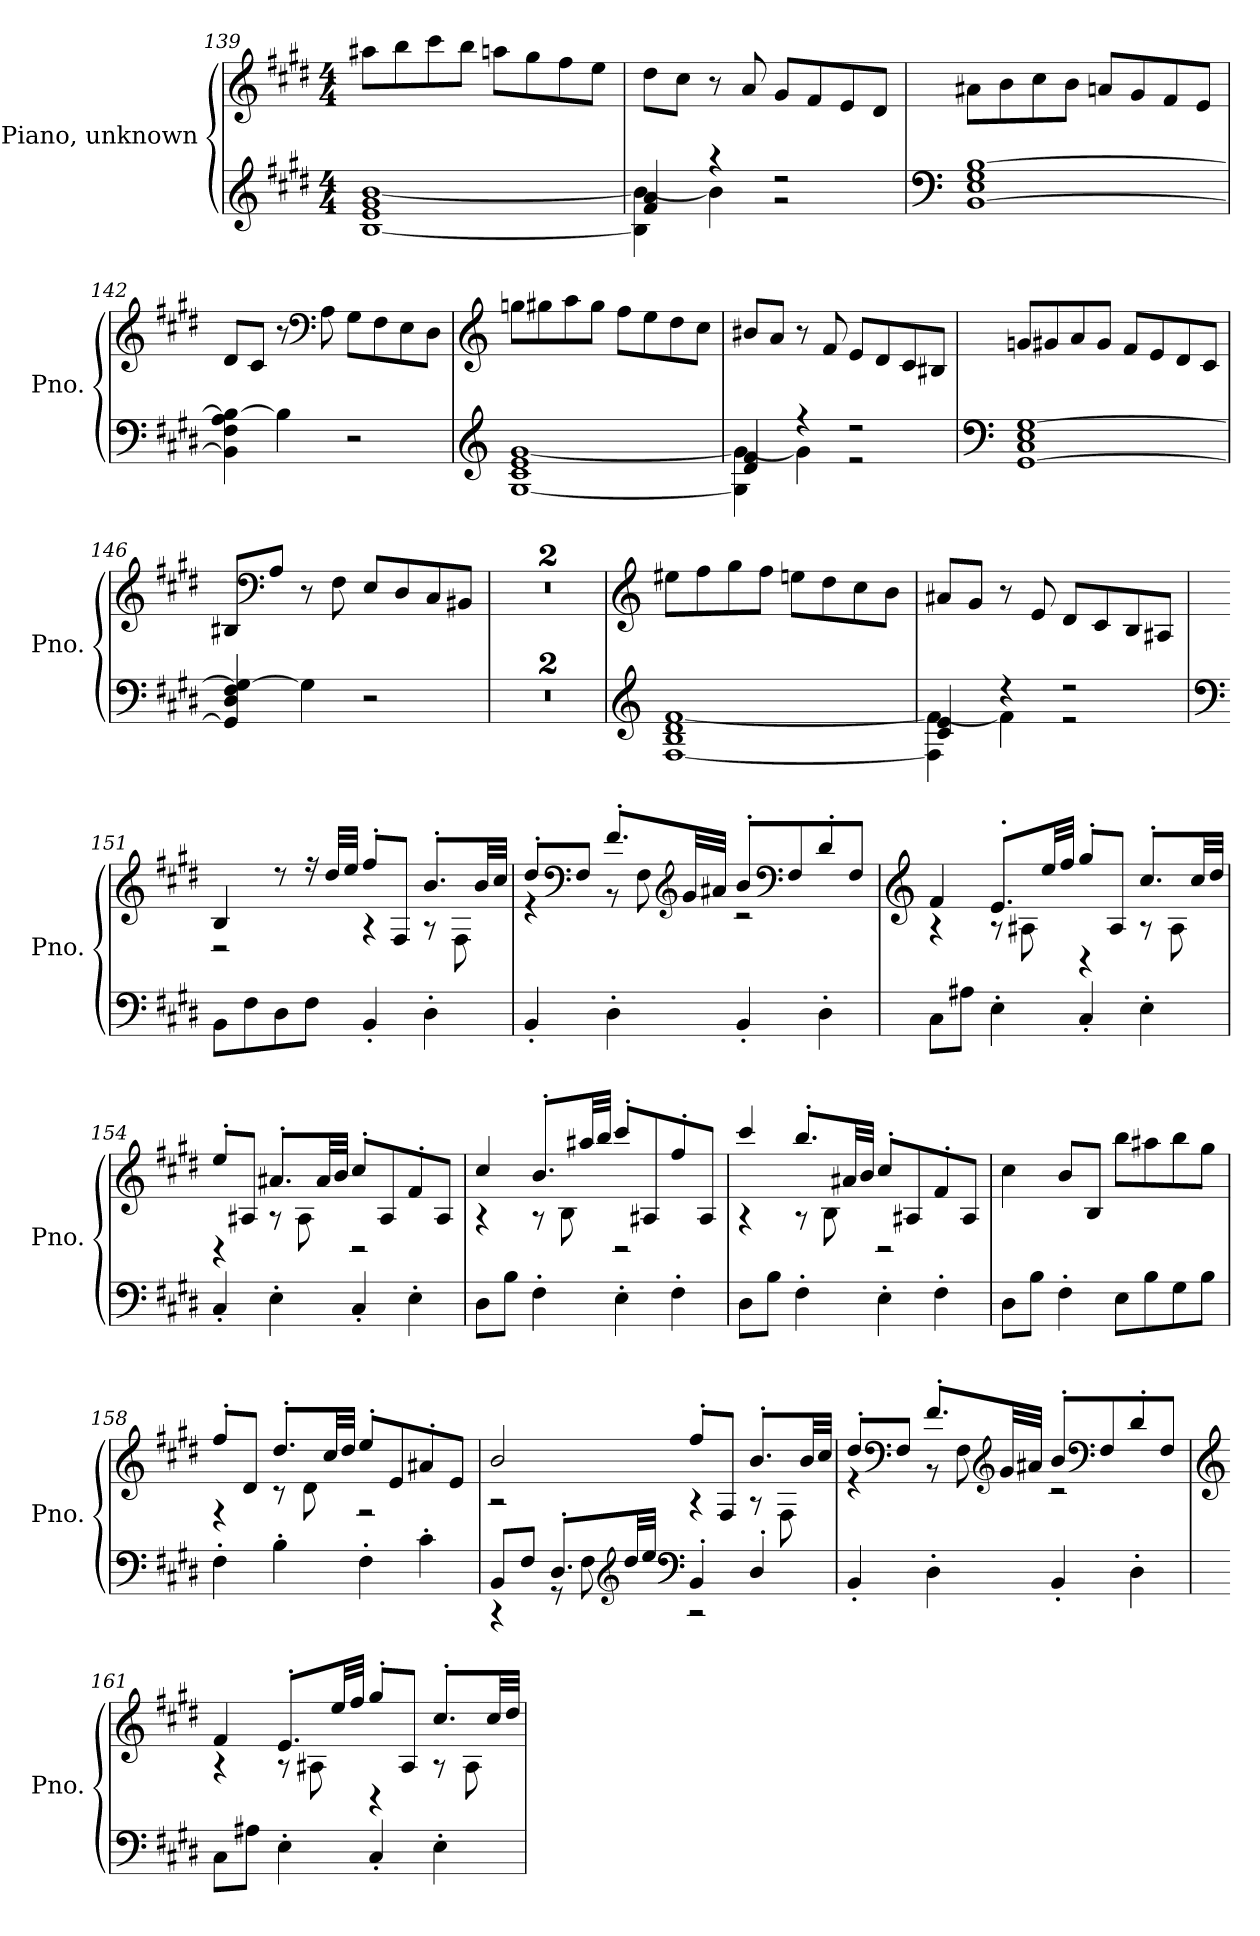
**kern	**kern
*part1	*part1
*staff2	*staff1
*I"Piano, unknown	*
*I'Pno.	*
!!LO:PB:g=z
*clefG2	*clefG2
*k[f#c#g#d#]	*k[f#c#g#d#]
*M4/4	*M4/4
=139	=139
*^	*
1e 1g#	[1B [1b	8aa#X\L
.	.	8bb\
.	.	8ccc#\
.	.	8bb\J
.	.	8aan\L
.	.	8gg#\
.	.	8ff#\
.	.	8ee\J
=140	=140	=140
4f#/ 4a/	4B\] 4b\_	8dd#\L
.	.	8cc#\J
4r	4b\]	8r
.	.	8a/
2r	2r	8g#/L
.	.	8f#/
.	.	8e/
.	.	8d#/J
=141	=141	=141
*clefF4	*	*
[1BB [1B	1E 1G#	8a#X\L
.	.	8b\
.	.	8cc#\
.	.	8b\J
.	.	8an/L
.	.	8g#/
.	.	8f#/
.	.	8e/J
*v	*v	*
=142	=142
4BB\] 4F#\ 4A\ 4B\_	8d#/L
.	8c#/J
4B\]	8r
*	*clefF4
.	8A\
2r	8G#\L
.	8F#\
.	8E\
.	8D#\J
!!LO:LB:g=z
=143	=143
*clefG2	*clefG2
*^	*
1c# 1e	[1G# [1g#	8ggn\L
.	.	8gg#X\
.	.	8aa\
.	.	8gg#\J
.	.	8ff#\L
.	.	8ee\
.	.	8dd#\
.	.	8cc#\J
=144	=144	=144
4d#/ 4f#/	4G#\] 4g#\_	8b#X/L
.	.	8a/J
4r	4g#\]	8r
.	.	8f#/
2r	2r	8e/L
.	.	8d#/
.	.	8c#/
.	.	8B#X/J
=145	=145	=145
*clefF4	*	*
[1GG# [1G#	1C# 1E	8gn/L
.	.	8g#X/
.	.	8a/
.	.	8g#/J
.	.	8f#/L
.	.	8e/
.	.	8d#/
.	.	8c#/J
*v	*v	*
=146	=146
4GG#/] 4D#/ 4F#/ 4G#/_	8B#X/L
*	*clefF4
.	8A/J
4G#\]	8r
.	8F#\
2r	8E/L
.	8D#/
.	8C#/
.	8BB#X/J
!!LO:LB:g=z
=147	=147
1r	1r
=148	=148
1r	1r
=149	=149
*clefG2	*clefG2
*^	*
1B 1d#	[1F# [1f#	8ee#X\L
.	.	8ff#\
.	.	8gg#\
.	.	8ff#\J
.	.	8een\L
.	.	8dd#\
.	.	8cc#\
.	.	8b\J
=150	=150	=150
4c#/ 4e/	4F#\] 4f#\_	8a#X/L
.	.	8g#/J
4r	4f#\]	8r
.	.	8e/
2r	2r	8d#/L
.	.	8c#/
.	.	8B/
.	.	8A#X/J
*v	*v	*
=151	=151
*clefF4	*
*	*^
8BB\L	4B/	2r
8F#\	.	.
8D#\	8r	.
8F#\J	16r	.
.	32dd#/LLL	.
.	32ee/JJJ	.
4BB'/	8ff#'/L	4r
.	8F#/J	.
4D#'\	8.b'/L	8r
.	.	8F#\
.	32b/LL	.
.	32cc#/JJJ	.
!!LO:LB:g=z	!!
=152	=152	=152
4BB'/	8dd#'/L	4r
*	*clefF4	*
.	8F#/J	.
4D#'\	8.f#'/L	8r
.	.	8F#\
*	*clefG2	*
.	32g#/LL	.
.	32a#X/JJJ	.
4BB'/	8b'/L	2r
*	*clefF4	*
.	8F#/	.
4D#'\	8d#'/	.
.	8F#/J	.
=153	=153	=153
*	*clefG2	*
8C#\L	4f#/	4r
8A#X\J	.	.
4E'\	8.e'/L	8r
.	.	8A#X\
.	32ee/LL	.
.	32ff#/JJJ	.
4C#'/	8gg#'/L	4r
.	8A#/J	.
4E'\	8.cc#'/L	8r
.	.	8A#\
.	32cc#/LL	.
.	32dd#/JJJ	.
!!LO:LB:g=z	!!
=154	=154	=154
4C#'/	8ee'/L	4r
.	8A#X/J	.
4E'\	8.a#X'/L	8r
.	.	8A#\
.	32a#/LL	.
.	32b/JJJ	.
4C#'/	8cc#'/L	2r
.	8A#/	.
4E'\	8f#'/	.
.	8A#/J	.
=155	=155	=155
8D#\L	4cc#/	4r
8B\J	.	.
4F#'\	8.b'/L	8r
.	.	8B\
.	32aa#X/LL	.
.	32bb/JJJ	.
4E'\	8ccc#'/L	2r
.	8A#X/	.
4F#'\	8ff#'/	.
.	8A#/J	.
=156	=156	=156
8D#\L	4ccc#/	4r
8B\J	.	.
4F#'\	8.bb'/L	8r
.	.	8B\
.	32a#X/LL	.
.	32b/JJJ	.
4E'\	8cc#'/L	2r
.	8A#X/	.
4F#'\	8f#'/	.
.	8A#/J	.
*	*v	*v
!!LO:LB:g=z
=157	=157
8D#\L	4cc#\
8B\J	.
4F#'\	8b/L
.	8B/J
8E\L	8bb\L
8B\	8aa#X\
8G#\	8bb\
8B\J	8gg#\J
=158	=158
*	*^
4F#'\	8ff#'/L	4r
.	8d#/J	.
4B'\	8.dd#'/L	8r
.	.	8d#\
.	32cc#/LL	.
.	32dd#/JJJ	.
4F#'\	8ee'/L	2r
.	8e/	.
4c#'\	8a#X'/	.
.	8e/J	.
=159	=159	=159
*^	*	*
8BB/L	4r	2b/	2r
8F#/J	.	.	.
8.D#'/L	8r	.	.
.	8F#\	.	.
*clefG2	*	*	*
32dd#/LL	.	.	.
32ee/JJJ	.	.	.
*clefF4	*	*	*
4BB'/	2r	8ff#'/L	4r
.	.	8F#/J	.
4D#'/	.	8.b'/L	8r
.	.	.	8F#\
.	.	32b/LL	.
.	.	32cc#/JJJ	.
*v	*v	*	*
!!LO:PB:g=z	!!
=160	=160	=160
4BB'/	8dd#'/L	4r
*	*clefF4	*
.	8F#/J	.
4D#'\	8.f#'/L	8r
.	.	8F#\
*	*clefG2	*
.	32g#/LL	.
.	32a#X/JJJ	.
4BB'/	8b'/L	2r
*	*clefF4	*
.	8F#/	.
4D#'\	8d#'/	.
.	8F#/J	.
=161	=161	=161
*	*clefG2	*
8C#\L	4f#/	4r
8A#X\J	.	.
4E'\	8.e'/L	8r
.	.	8A#X\
.	32ee/LL	.
.	32ff#/JJJ	.
4C#'/	8gg#'/L	4r
.	8A#/J	.
4E'\	8.cc#'/L	8r
.	.	8A#\
.	32cc#/LL	.
.	32dd#/JJJ	.
*	*v	*v
=	=
*-	*-
